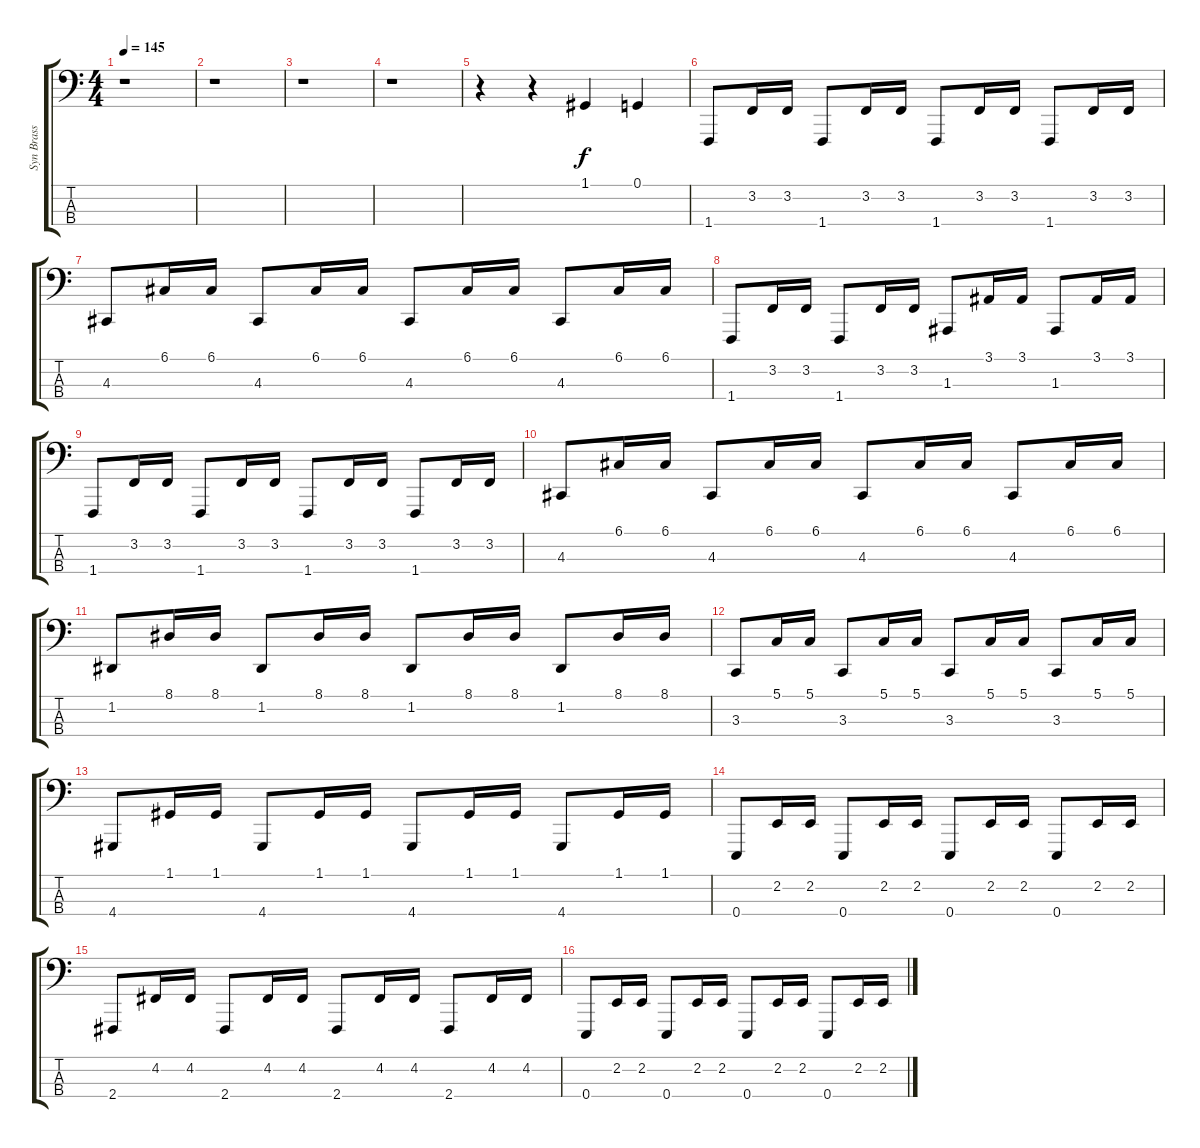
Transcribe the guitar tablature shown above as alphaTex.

\track ("Syn Brass and Lead" "Syn Brass ") {instrument lead8bassandlead}
\staff {score tabs}
\tuning (G2 D2 A1 E1) {hide}
\ts (4 4)
\tempo 145
\clef f4
\ks c
r.1{dy f} |
r.1 |
r.1 |
r.1 |
r.4 r.4 1.1.4 0.1.4 |
1.4.8 3.2.16 3.2.16 1.4.8 3.2.16 3.2.16 1.4.8 3.2.16 3.2.16 1.4.8 3.2.16 3.2.16 |
4.3.8 6.1.16 6.1.16 4.3.8 6.1.16 6.1.16 4.3.8 6.1.16 6.1.16 4.3.8 6.1.16 6.1.16 |
1.4.8 3.2.16 3.2.16 1.4.8 3.2.16 3.2.16 1.3.8 3.1.16 3.1.16 1.3.8 3.1.16 3.1.16 |
1.4.8 3.2.16 3.2.16 1.4.8 3.2.16 3.2.16 1.4.8 3.2.16 3.2.16 1.4.8 3.2.16 3.2.16 |
4.3.8 6.1.16 6.1.16 4.3.8 6.1.16 6.1.16 4.3.8 6.1.16 6.1.16 4.3.8 6.1.16 6.1.16 |
1.2.8 8.1.16 8.1.16 1.2.8 8.1.16 8.1.16 1.2.8 8.1.16 8.1.16 1.2.8 8.1.16 8.1.16 |
3.3.8 5.1.16 5.1.16 3.3.8 5.1.16 5.1.16 3.3.8 5.1.16 5.1.16 3.3.8 5.1.16 5.1.16 |
4.4.8 1.1.16 1.1.16 4.4.8 1.1.16 1.1.16 4.4.8 1.1.16 1.1.16 4.4.8 1.1.16 1.1.16 |
0.4.8 2.2.16 2.2.16 0.4.8 2.2.16 2.2.16 0.4.8 2.2.16 2.2.16 0.4.8 2.2.16 2.2.16 |
2.4.8 4.2.16 4.2.16 2.4.8 4.2.16 4.2.16 2.4.8 4.2.16 4.2.16 2.4.8 4.2.16 4.2.16 |
0.4.8 2.2.16 2.2.16 0.4.8 2.2.16 2.2.16 0.4.8 2.2.16 2.2.16 0.4.8 2.2.16 2.2.16
